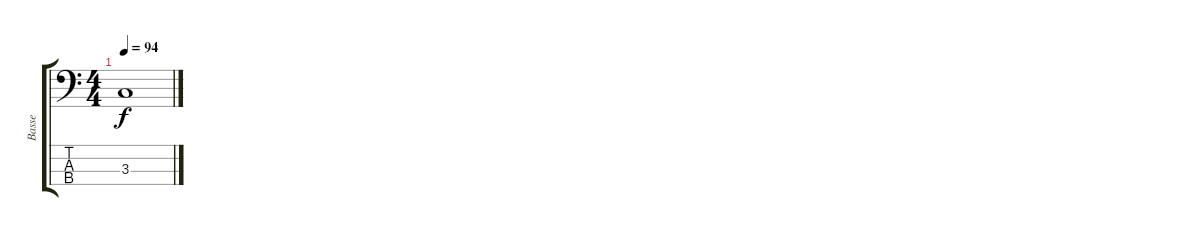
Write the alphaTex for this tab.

\track ("Basse" "Basse") {instrument electricbassfinger}
\staff {score tabs}
\tuning (G2 D2 A1 E1) {hide}
\ts (4 4)
\tempo 94
\clef f4
\ks c
3.3{t}.1{dy f}
